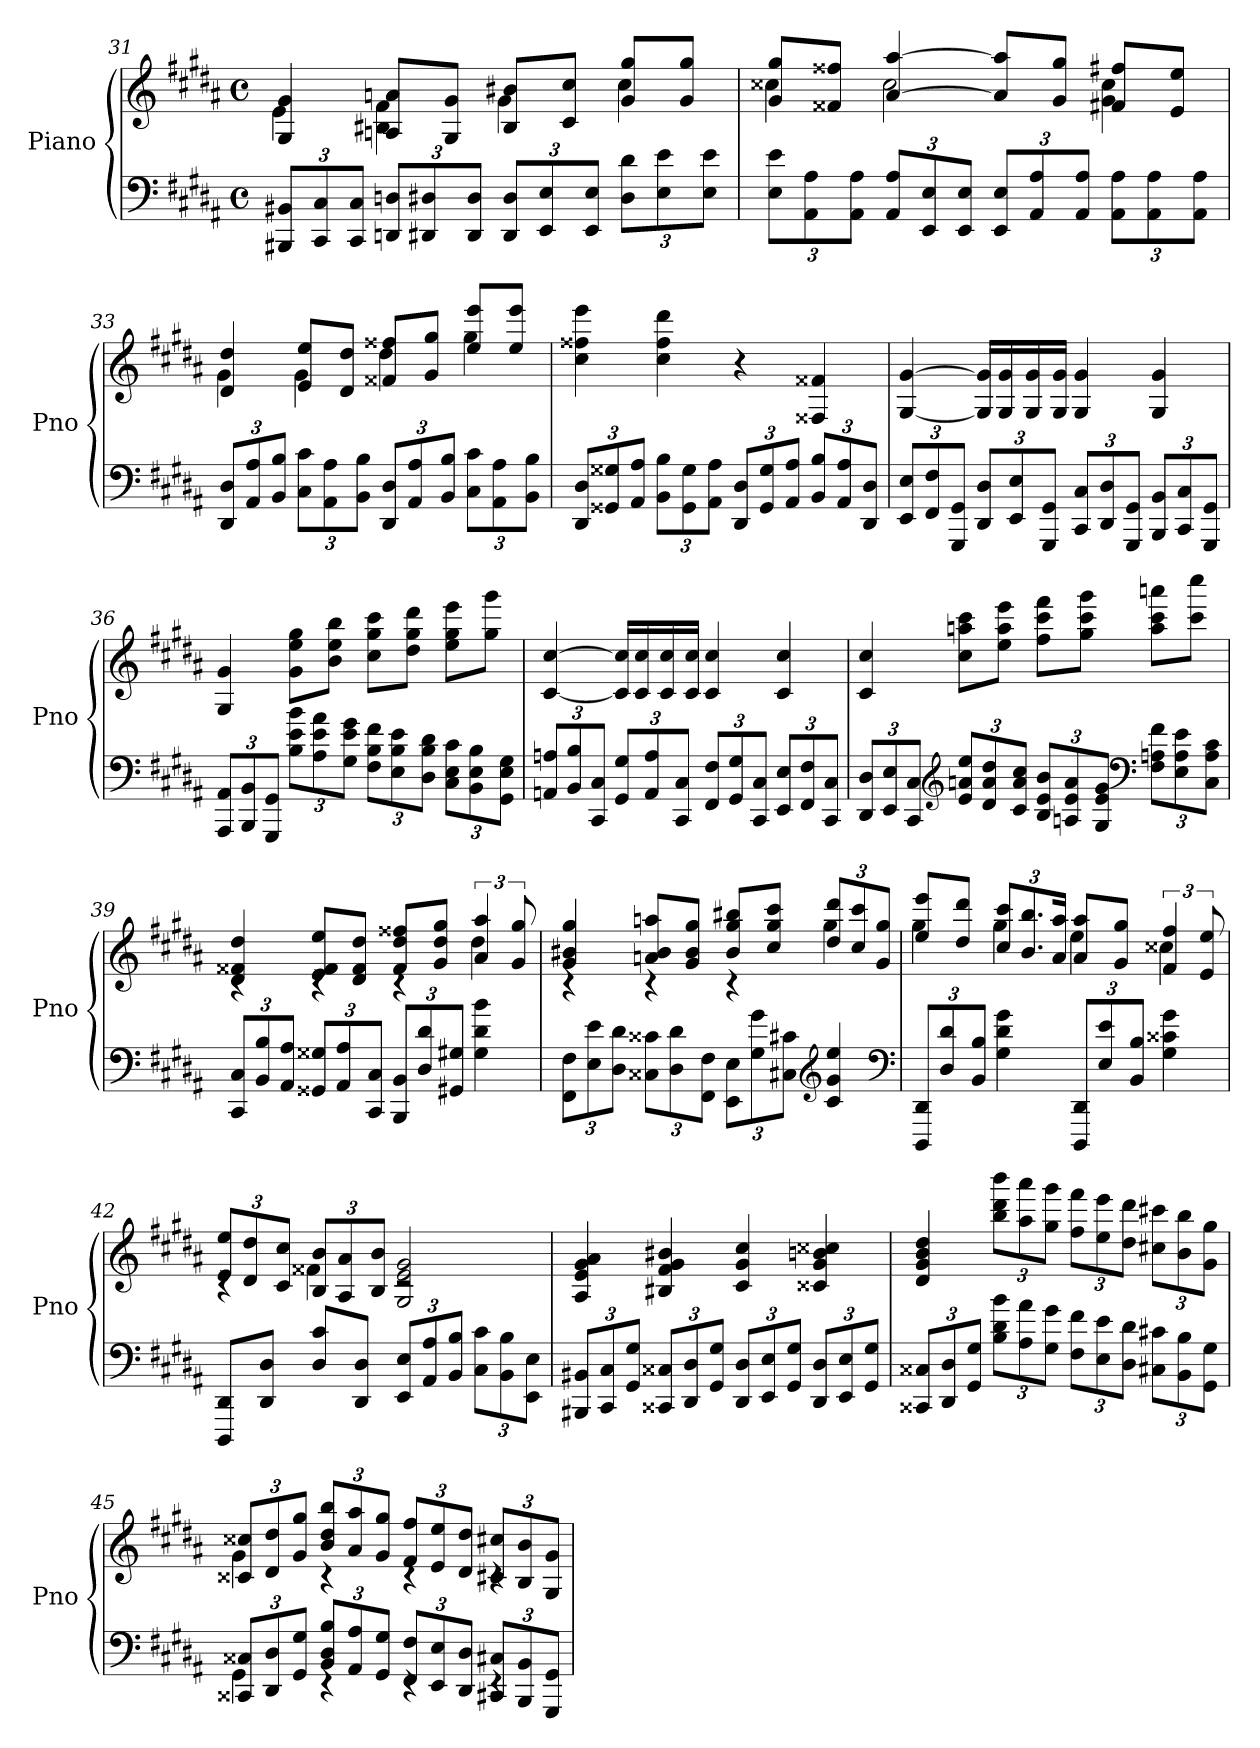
**kern	**kern
*part1	*part1
*staff2	*staff1
*I"Piano	*
*I'Pno	*
*clefF4	*clefG2
*k[f#c#g#d#a#]	*k[f#c#g#d#a#]
*g#:	*g#:
*M4/4	*M4/4
*met(c)	*met(c)
=31	=31
*	*^
12BBB#X 12BB#XL	4G# 4g#	4e
12CC# 12C#	.	.
12CC# 12C#J	.	.
12DDn 12DnL	8An 8anL	4B#X 4f#
12DD#X 12D#X	.	.
.	8G# 8g#J	.
12DD# 12D#J	.	.
12DD# 12D#L	8B# 8b#XL	4g#
12EE 12E	.	.
.	8c# 8cc#J	.
12EE 12EJ	.	.
12D# 12d#L	8g# 8gg#L	4cc#
12E 12e	.	.
.	8g# 8gg#J	.
12E 12eJ	.	.
=32	=32	=32
12E 12eL	8g# 8gg#L	4cc##X
12AA# 12A#	.	.
.	8f##X 8ff##XJ	.
12AA# 12A#J	.	.
12AA# 12A#L	[4a# [4aa#	2cc##
12EE 12E	.	.
12EE 12EJ	.	.
12EE 12EL	8a#] 8aa#]L	.
12AA# 12A#	.	.
.	8g# 8gg#J	.
12AA# 12A#J	.	.
12AA# 12A#L	8f#X 8ff#XL	4g# 4cc##
12AA# 12A#	.	.
.	8e 8eeJ	.
12AA# 12A#J	.	.
=33	=33	=33
12DD# 12D#L	4d# 4dd#	4g#
12AA# 12A#	.	.
12BB 12BJ	.	.
12C# 12c#L	8e 8eeL	4g#
12AA# 12A#	.	.
.	8d# 8dd#J	.
12BB 12BJ	.	.
12DD# 12D#L	8f##X 8ff##XL	4dd#
12AA# 12A#	.	.
.	8g# 8gg#J	.
12BB 12BJ	.	.
12C# 12c#L	8ee 8eeeL	4gg#
12AA# 12A#	.	.
.	8ee 8eeeJ	.
12BB 12BJ	.	.
*	*v	*v
=34	=34
12DD# 12D#L	4cc# 4ff##X 4eee
12GG##X 12G##X	.
12AA# 12A#J	.
12BB 12BL	4cc# 4ff## 4ddd#
12GG## 12G##	.
12AA# 12A#J	.
12DD# 12D#L	4r
12GG## 12G##	.
12AA# 12A#J	.
12BB 12BL	4F##X 4f##X
12AA# 12A#	.
12DD# 12D#J	.
=35	=35
12EE 12EL	[4G# [4g#
12FF# 12F#	.
12GGG# 12GG#J	.
12DD# 12D#L	16G#] 16g#]LL
.	16G# 16g#
12EE 12E	.
.	16G# 16g#
12GGG# 12GG#J	.
.	16G# 16g#JJ
12CC# 12C#L	4G# 4g#
12DD# 12D#	.
12GGG# 12GG#J	.
12BBB 12BBL	4G# 4g#
12CC# 12C#	.
12GGG# 12GG#J	.
=36	=36
12AAA# 12AA#L	4G# 4g#
12BBB 12BB	.
12GGG# 12GG#J	.
12B 12e 12bL	8g# 8ee 8gg#L
12A# 12e 12a#	.
.	8b 8ee 8bbJ
12G# 12e 12g#J	.
12F# 12B 12f#L	8cc# 8gg# 8ccc#L
12E 12B 12e	.
.	8dd# 8gg# 8ddd#J
12D# 12B 12d#J	.
12C# 12E 12c#L	8ee 8gg# 8eeeL
12BB 12E 12B	.
.	8gg# 8ggg#J
12GG# 12E 12G#J	.
=37	=37
12AAn 12AnL	[4c# [4cc#
12BB 12B	.
12CC# 12C#J	.
12GG# 12G#L	16c#] 16cc#]LL
.	16c# 16cc#
12AA 12A	.
.	16c# 16cc#
12CC# 12C#J	.
.	16c# 16cc#JJ
12FF# 12F#L	4c# 4cc#
12GG# 12G#	.
12CC# 12C#J	.
12EE 12EL	4c# 4cc#
12FF# 12F#	.
12CC# 12C#J	.
=38	=38
12DD# 12D#L	4c# 4cc#
12EE 12E	.
12CC# 12C#J	.
*clefG2	*
12e 12an 12eeL	8cc# 8aan 8ccc#L
12d# 12a 12dd#	.
.	8ee 8aa 8eeeJ
12c# 12a 12cc#J	.
12B 12e 12bL	8ff# 8ccc# 8fff#L
12An 12e 12a	.
.	8gg# 8ccc# 8ggg#J
12G# 12e 12g#J	.
*clefF4	*
12F# 12An 12f#L	8aa 8ccc# 8aaanL
12E 12A 12e	.
.	8ccc# 8cccc#J
12C# 12A 12c#J	.
=39	=39
*	*^
12CC# 12C#L	4d# 4f##X 4dd#	4rc
12BB 12B	.	.
12AA# 12A#J	.	.
12GG##X 12G##XL	8e 8f## 8eeL	4rc
12AA# 12A#	.	.
.	8d# 8f## 8dd#J	.
12CC# 12C#J	.	.
12BBB 12BBL	8f## 8dd# 8ff##XL	4rc
12D# 12d#	.	.
.	8g# 8dd# 8gg#J	.
12GG#X 12G#XJ	.	.
4G# 4d# 4b	6a# 6aa#	4dd#
.	12g# 12gg#	.
=40	=40	=40
12FF# 12F#L	4g# 4b#X 4gg#	4rc
12E 12e	.	.
12D# 12d#J	.	.
12C##X 12c##XL	8an 8b# 8aanL	4rc
12D# 12d#	.	.
.	8g# 8b# 8gg#J	.
12FF# 12F#J	.	.
12EE 12EL	8b# 8gg# 8bb#XL	4rc
12G# 12g#	.	.
.	8cc# 8gg# 8ccc#J	.
12C#X 12c#XJ	.	.
*clefG2	*	*
4c# 4g# 4ee	12dd# 12ddd#L	4gg#
.	12cc# 12ccc#	.
.	12g# 12gg#J	.
*clefF4	*	*
=41	=41	=41
12DDD# 12DD#L	8ee 8eeeL	4gg#
12D# 12d#	.	.
.	8dd# 8ddd#J	.
12BB 12BJ	.	.
4G# 4d# 4g#	12cc# 12ccc#L	4gg#
.	12.b 12.bb	.
.	24a# 24aa#Jk	.
12DDD# 12DD#L	8a# 8aa#L	4ee
12E 12e	.	.
.	8g# 8gg#J	.
12BB 12BJ	.	.
4G# 4c##X 4g#	6f# 6ff#	4cc##X
.	12e 12ee	.
=42	=42	=42
8DDD# 8DD#L	12e 12eeL	4rc
.	12d# 12dd#	.
8DD# 8D#J	.	.
.	12c# 12cc#J	.
8D# 8c#L	12B 12bL	4f##X
.	12A# 12a#	.
8DD# 8D#J	.	.
.	12B 12bJ	.
12EE 12EL	2G# 2e 2g#	2rc
12AA# 12A#	.	.
12BB 12BJ	.	.
12C# 12c#L	.	.
12BB 12B	.	.
12EE 12EJ	.	.
*	*v	*v
=43	=43
12BBB#X 12BB#XL	4A# 4e 4g# 4a#
12CC# 12C#	.
12GG# 12G#J	.
12CC##X 12C##XL	4B#X 4f# 4g# 4b#X
12DD# 12D#	.
12GG# 12G#J	.
12DD# 12D#L	4c# 4g# 4cc#
12EE 12E	.
12GG# 12G#J	.
12DD# 12D#L	4c##X 4g# 4bn 4cc##X
12EE 12E	.
12GG# 12G#J	.
=44	=44
12CC##X 12C##XL	4d# 4g# 4b 4dd#
12DD# 12D#	.
12GG# 12G#J	.
12B 12d# 12bL	12bb 12ddd# 12bbbL
12A# 12a#	12aa# 12aaa#
12G# 12g#J	12gg# 12ggg#J
12F# 12f#L	12ff# 12fff#L
12E 12e	12ee 12eee
12D# 12d#J	12dd# 12ddd#J
12C#X 12c#XL	12cc#X 12ccc#XL
12BB 12B	12b 12bb
12GG# 12G#J	12g# 12gg#J
=45	=45
*^	*^
12CC##X 12C##XL	4GG#	12c##X 12cc##XL	4g#
12DD# 12D#	.	12d# 12dd#	.
12GG# 12G#J	.	12g# 12gg#J	.
12BB 12D# 12BL	4rEE	12b 12dd# 12bbL	4rc
12AA# 12A#	.	12a# 12aa#	.
12GG# 12G#J	.	12g# 12gg#J	.
12FF# 12F#L	4rEE	12f# 12ff#L	4rc
12EE 12E	.	12e 12ee	.
12DD# 12D#J	.	12d# 12dd#J	.
12CC#X 12C#XL	4rEE	12c#X 12cc#XL	4rc
12BBB 12BB	.	12B 12b	.
12GGG# 12GG#J	.	12G# 12g#J	.
*v	*v	*	*
*	*v	*v
=	=
*-	*-
